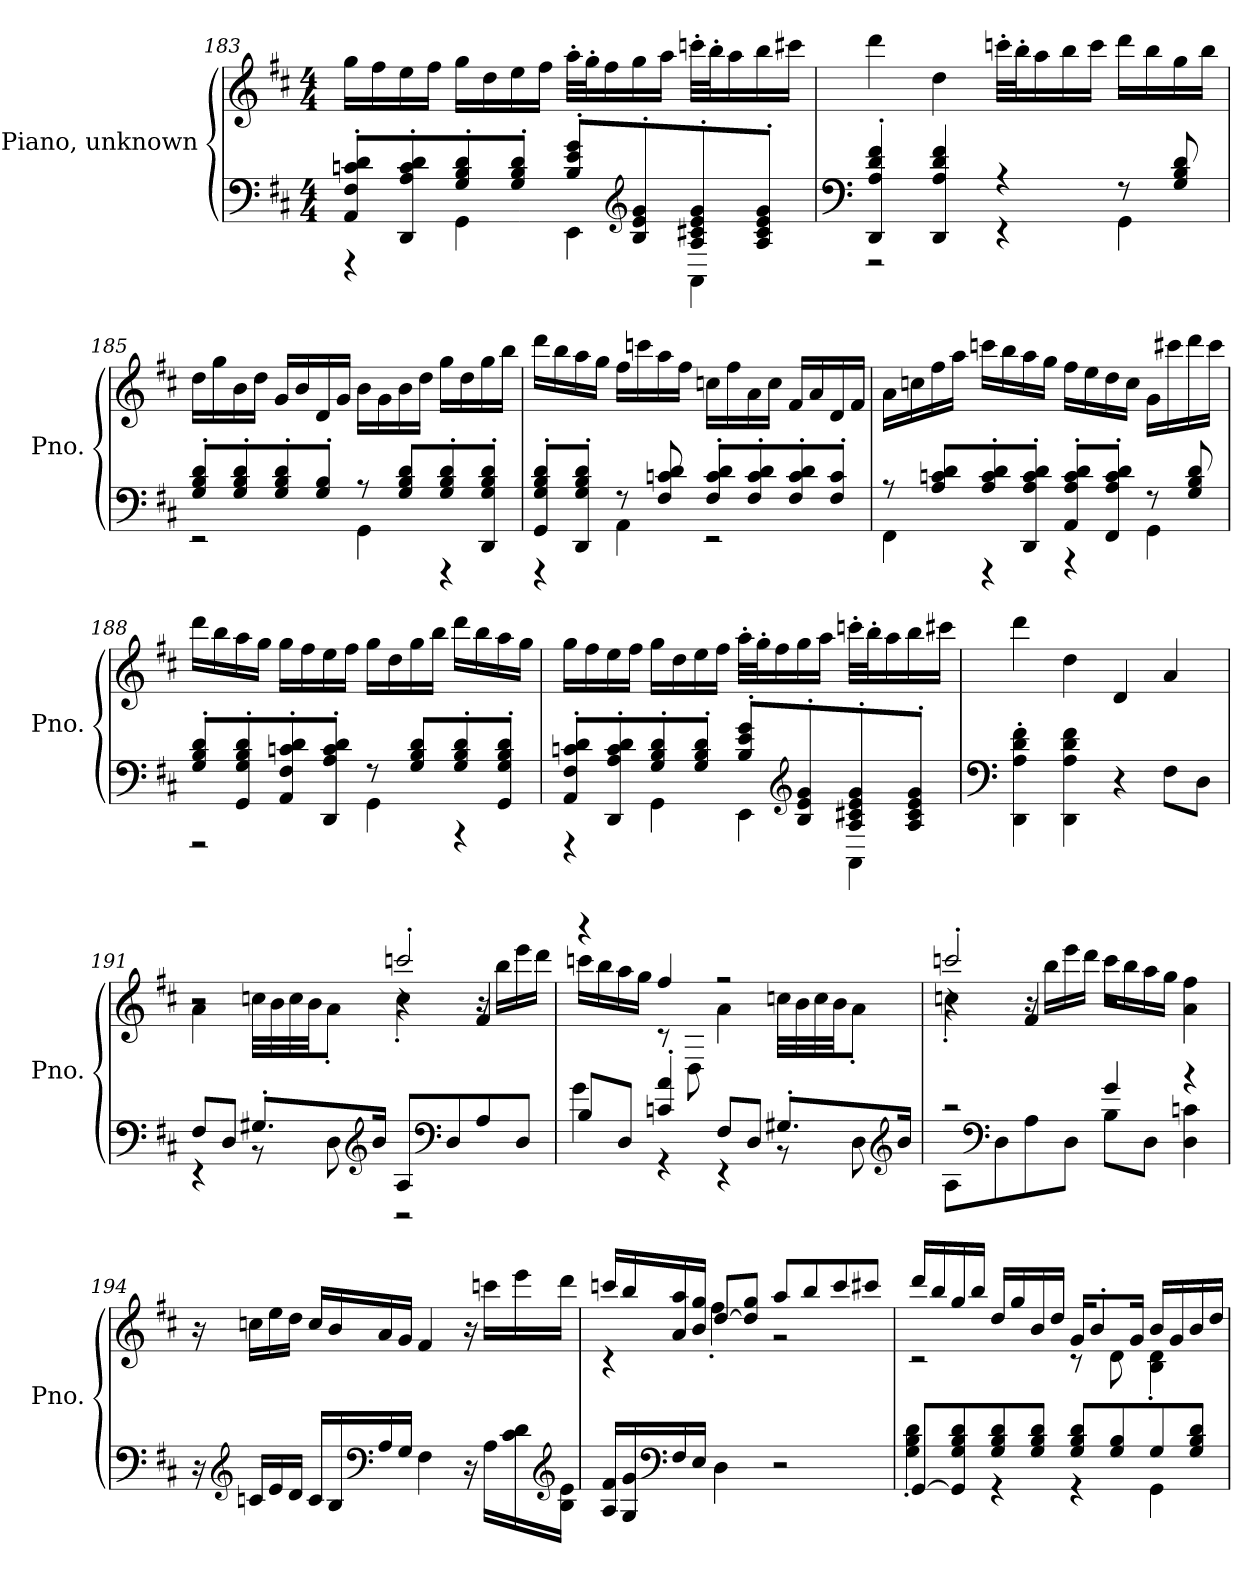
**kern	**kern
*part1	*part1
*staff2	*staff1
*I"Piano, unknown	*
*I'Pno.	*
*clefF4	*clefG2
*k[f#c#]	*k[f#c#]
*M4/4	*M4/4
=183	=183
*^	*
8AA/' 8F#/' 8cn/' 8d/'L	4r	16gg\LL
.	.	16ff#\
8DD/' 8A/' 8c/' 8d/'	.	16ee\
.	.	16ff#\JJ
8G/' 8B/' 8d/'	4GG\	16gg\LL
.	.	16dd\
8G/' 8B/' 8d/'J	.	16ee\
.	.	16ff#\JJ
8B/' 8e/' 8g/'L	4EE\	32aa'\LLL
.	.	32gg'\J
.	.	16ff#\
*clefG2	*	*
8B/' 8e/' 8g/'	.	16gg\
.	.	16aa\JJ
8A/' 8c#X/' 8e/' 8g/'	4AA\	32cccn'\LLL
.	.	32bb'\J
.	.	16aa\
8A/' 8c#/' 8e/' 8g/'J	.	16bb\
.	.	16ccc#X\JJ
!!LO:PB:g=z
=184	=184	=184
*clefF4	*	*
4DD/' 4A/' 4d/' 4f#/'	2r	4ddd\
4DD/ 4A/ 4d/ 4f#/	.	4dd\
4r	4r	32cccn'\LLL
.	.	32bb'\J
.	.	16aa\
.	.	16bb\
.	.	16ccc\JJ
8r	4GG\	16ddd\LL
.	.	16bb\
8G/ 8B/ 8d/	.	16gg\
.	.	16bb\JJ
=185	=185	=185
8G/' 8B/' 8d/'L	2r	16dd\LL
.	.	16gg\
8G/' 8B/' 8d/'	.	16b\
.	.	16dd\JJ
8G/' 8B/' 8d/'	.	16g/LL
.	.	16b/
8G/' 8B/'J	.	16d/
.	.	16g/JJ
8r	4GG\	16b\LL
.	.	16g\
8G/ 8B/ 8d/L	.	16b\
.	.	16dd\JJ
8G/' 8B/' 8d/'	4r	16gg\LL
.	.	16dd\
8DD/' 8G/' 8B/' 8d/'J	.	16gg\
.	.	16bb\JJ
!!LO:LB:g=z
=186	=186	=186
8GG/' 8G/' 8B/' 8d/'L	4r	16ddd\LL
.	.	16bb\
8DD/' 8G/' 8B/' 8d/'J	.	16aa\
.	.	16gg\JJ
8r	4AA\	16ff#\LL
.	.	16cccn\
8F#/ 8cn/ 8d/	.	16aa\
.	.	16ff#\JJ
8F#/' 8c/' 8d/'L	2r	16ccn\LL
.	.	16ff#\
8F#/' 8c/' 8d/'	.	16a\
.	.	16cc\JJ
8F#/' 8c/' 8d/'	.	16f#/LL
.	.	16a/
8F#/' 8c/'J	.	16d/
.	.	16f#/JJ
=187	=187	=187
8r	4FF#\	16a\LL
.	.	16ccn\
8A/ 8cn/ 8d/L	.	16ff#\
.	.	16aa\JJ
8A/' 8c/' 8d/'	4r	16cccn\LL
.	.	16bb\
8DD/' 8A/' 8c/' 8d/'J	.	16aa\
.	.	16gg\JJ
8AA/' 8A/' 8c/' 8d/'L	4r	16ff#\LL
.	.	16ee\
8FF#/' 8A/' 8c/' 8d/'J	.	16dd\
.	.	16cc\JJ
8r	4GG\	16g\LL
.	.	16ccc#X\
8G/ 8B/ 8d/	.	16ddd\
.	.	16ccc#\JJ
!!LO:LB:g=z
=188	=188	=188
8G/' 8B/' 8d/'L	2r	16ddd\LL
.	.	16bb\
8GG/' 8G/' 8B/' 8d/'	.	16aa\
.	.	16gg\JJ
8AA/' 8F#/' 8cn/' 8d/'	.	16gg\LL
.	.	16ff#\
8DD/' 8A/' 8c/' 8d/'J	.	16ee\
.	.	16ff#\JJ
8r	4GG\	16gg\LL
.	.	16dd\
8G/ 8B/ 8d/L	.	16gg\
.	.	16bb\JJ
8G/' 8B/' 8d/'	4r	16ddd\LL
.	.	16bb\
8GG/' 8G/' 8B/' 8d/'J	.	16aa\
.	.	16gg\JJ
=189	=189	=189
8AA/' 8F#/' 8cn/' 8d/'L	4r	16gg\LL
.	.	16ff#\
8DD/' 8A/' 8c/' 8d/'	.	16ee\
.	.	16ff#\JJ
8G/' 8B/' 8d/'	4GG\	16gg\LL
.	.	16dd\
8G/' 8B/' 8d/'J	.	16ee\
.	.	16ff#\JJ
8B/' 8e/' 8g/'L	4EE\	32aa'\LLL
.	.	32gg'\J
.	.	16ff#\
*clefG2	*	*
8B/' 8e/' 8g/'	.	16gg\
.	.	16aa\JJ
8A/' 8c#X/' 8e/' 8g/'	4AA\	32cccn'\LLL
.	.	32bb'\J
.	.	16aa\
8A/' 8c#/' 8e/' 8g/'J	.	16bb\
.	.	16ccc#X\JJ
*v	*v	*
!!LO:LB:g=z
=190	=190
*clefF4	*
4DD\' 4A\' 4d\' 4f#\'	4ddd\
4DD\ 4A\ 4d\ 4f#\	4dd\
4r	4d/
8F#\L	4a/
8D\J	.
=191	=191
*^	*^
*	*	*	*^
8F#/L	4r	2r	4a\	2r
8D/J	.	.	.	.
8.G#X'/L	8r	.	32ccn\LLL	.
.	.	.	32b\	.
.	.	.	32cc\	.
.	.	.	32b\JJ	.
.	8D\	.	8a'\J	.
*clefG2	*	*	*	*
16b/Jk	.	.	.	.
8A/L	2r	2cccn'/	4cc'\	4r
*clefF4	*	*	*	*
8D/	.	.	.	.
8A/	.	.	16r	4f#/
.	.	.	16bb\LL	.
8D/J	.	.	16eee\	.
.	.	.	16ddd\JJ	.
*	*	*	*v	*v
=192	=192	=192	=192
8B/L	4g\	4r	16cccn\LL
.	.	.	16bb\
8D/J	.	.	16aa\
.	.	.	16gg\JJ
4cn/' 4a/'	4r	4ff#/	8r
.	.	.	8D\
8F#/L	4r	2r	4a\
8D/J	.	.	.
8.G#X'/L	8r	.	32ccn\LLL
.	.	.	32b\
.	.	.	32cc\
.	.	.	32b\JJ
.	8D\	.	8a'\J
*clefG2	*	*	*
16b/Jk	.	.	.
!!LO:LB:g=z
=193	=193	=193	=193
*	*	*	*^
2r	8A\L	2cccn'/	4ccn'\	4r
*clefF4	*	*	*	*
.	8D\	.	.	.
.	8A\	.	16r	4f#/
.	.	.	16bb\LL	.
.	8D\J	.	16eee\	.
.	.	.	16ddd\JJ	.
4g/	8B\L	2r	16ccc\LL	2r
.	.	.	16bb\	.
.	8D\J	.	16aa\	.
.	.	.	16gg\JJ	.
4r	4D\ 4cn\	.	4a\ 4ff#\	.
*v	*v	*	*	*
*	*v	*v	*v
=194	=194
16r	16r
*clefG2	*
16cn/LL	16ccn\LL
16e/	16ee\
16d/JJ	16dd\JJ
16c/LL	16cc/LL
16B/	16b/
*clefF4	*
16A/	16a/
16G/JJ	16g/JJ
4F#\	4f#/
16r	16r
16A\LL	16cccn\LL
16c\ 16d\	16eee\
*clefG2	*
16B\ 16e\JJ	16ddd\JJ
!!LO:LB:g=z
=195	=195
*	*^
16A/ 16f#/LL	16cccn/LL	4r
16G/ 16g/	16bb/	.
*clefF4	*	*
16F#/	16a/ 16aa/	.
16E/JJ	16b/ 16gg/JJ	.
4D\	[8dd/L	4ff#'\
.	8dd/] 8gg/J	.
2r	8aa/L	2r
.	8bb/	.
.	8ccc/	.
.	8ccc#X/J	.
=196	=196	=196
*^	*	*
[8GG/L	4G\' 4B\' 4d\'	16ddd/LL	2r
.	.	16bb/	.
8GG/] 8G/ 8B/ 8d/	.	16gg/	.
.	.	16bb/JJ	.
8G/ 8B/ 8d/	4r	16dd/LL	.
.	.	16gg/	.
8G/ 8B/ 8d/J	.	16b/	.
.	.	16dd/JJ	.
8G/ 8B/ 8d/L	4r	16g/KL	8r
.	.	8b'/	.
8G/ 8B/	.	.	8d\
.	.	16g/Jk	.
8G/	4GG\	16b/LL	4B\' 4d\'
.	.	16g/	.
8G/ 8B/ 8d/J	.	16b/	.
.	.	16dd/JJ	.
*v	*v	*	*
*	*v	*v
=	=
*-	*-
